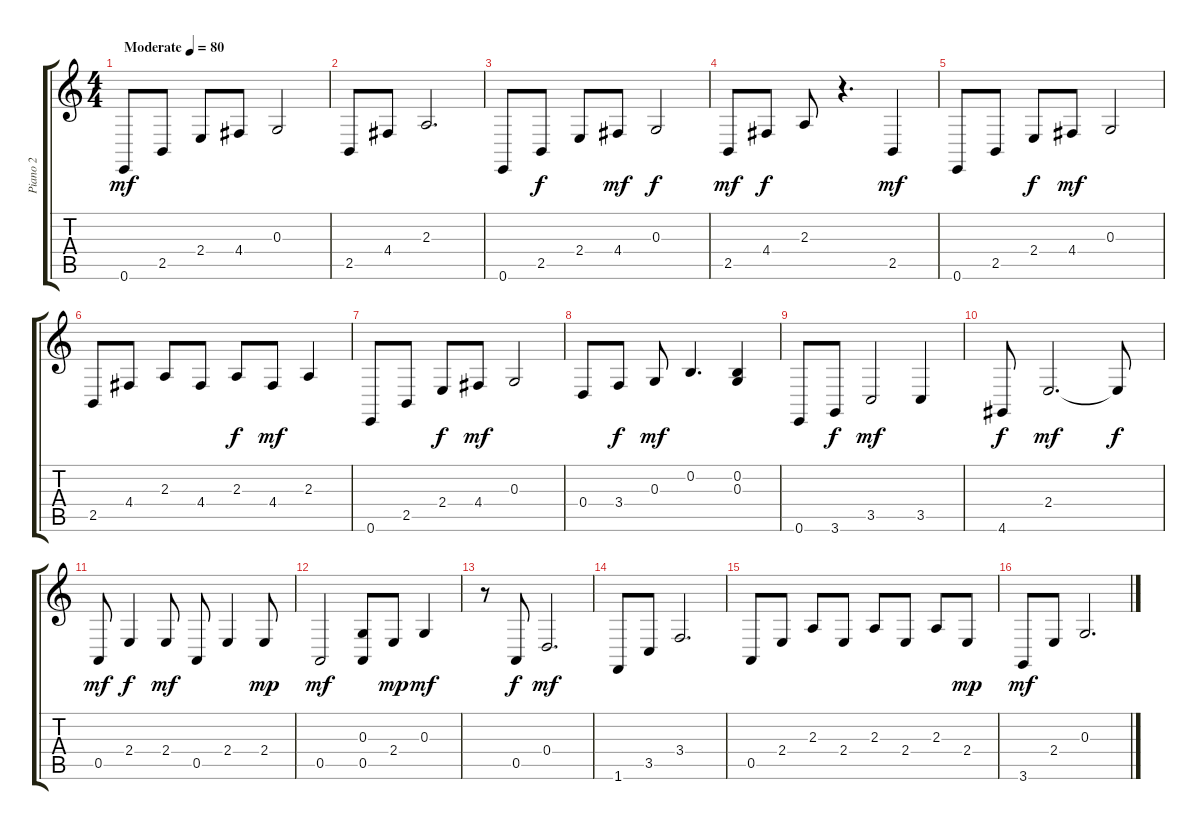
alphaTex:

\track ("Piano 2" "Piano 2") {instrument brightacousticpiano}
\staff {score tabs}
\tuning (E4 B3 G3 D3 A2 E2) {hide}
\ts (4 4)
\tempo (80 "Moderate")
\clef g2
\ks c
0.6.8{dy mf instrument brightacousticpiano} 2.5.8 2.4.8 4.4.8 0.3.2 |
2.5.8 4.4.8 2.3.2{d} |
0.6.8 2.5.8{dy f} 2.4.8 4.4.8{dy mf} 0.3.2{dy f} |
2.5.8{dy mf} 4.4.8{dy f} 2.3.8 r.4{d} 2.5.4{dy mf} |
0.6.8 2.5.8 2.4.8{dy f} 4.4.8{dy mf} 0.3.2 |
2.5.8 4.4.8 2.3.8 4.4.8 2.3.8{dy f} 4.4.8{dy mf} 2.3.4 |
0.6.8 2.5.8 2.4.8{dy f} 4.4.8{dy mf} 0.3.2 |
0.4.8 3.4.8{dy f} 0.3.8{dy mf} 0.2.4{d} (0.2 0.3).4 |
0.6.8 3.6.8{dy f} 3.5.2{dy mf} 3.5.4 |
4.6.8{dy f} 2.4.2{d dy mf} 2.4{t}.8{dy f} |
0.5.8{dy mf} 2.4.4{dy f} 2.4.8{dy mf} 0.5.8 2.4.4 2.4.8{dy mp} |
0.5.2{dy mf} (0.3 0.5).8 2.4.8{dy mp} 0.3.4{dy mf} |
r.8 0.5.8{dy f} 0.4.2{d dy mf} |
1.6.8 3.5.8 3.4.2{d} |
0.5.8 2.4.8 2.3.8 2.4.8 2.3.8 2.4.8 2.3.8 2.4.8{dy mp} |
3.6.8{dy mf} 2.4.8 0.3.2{d}
